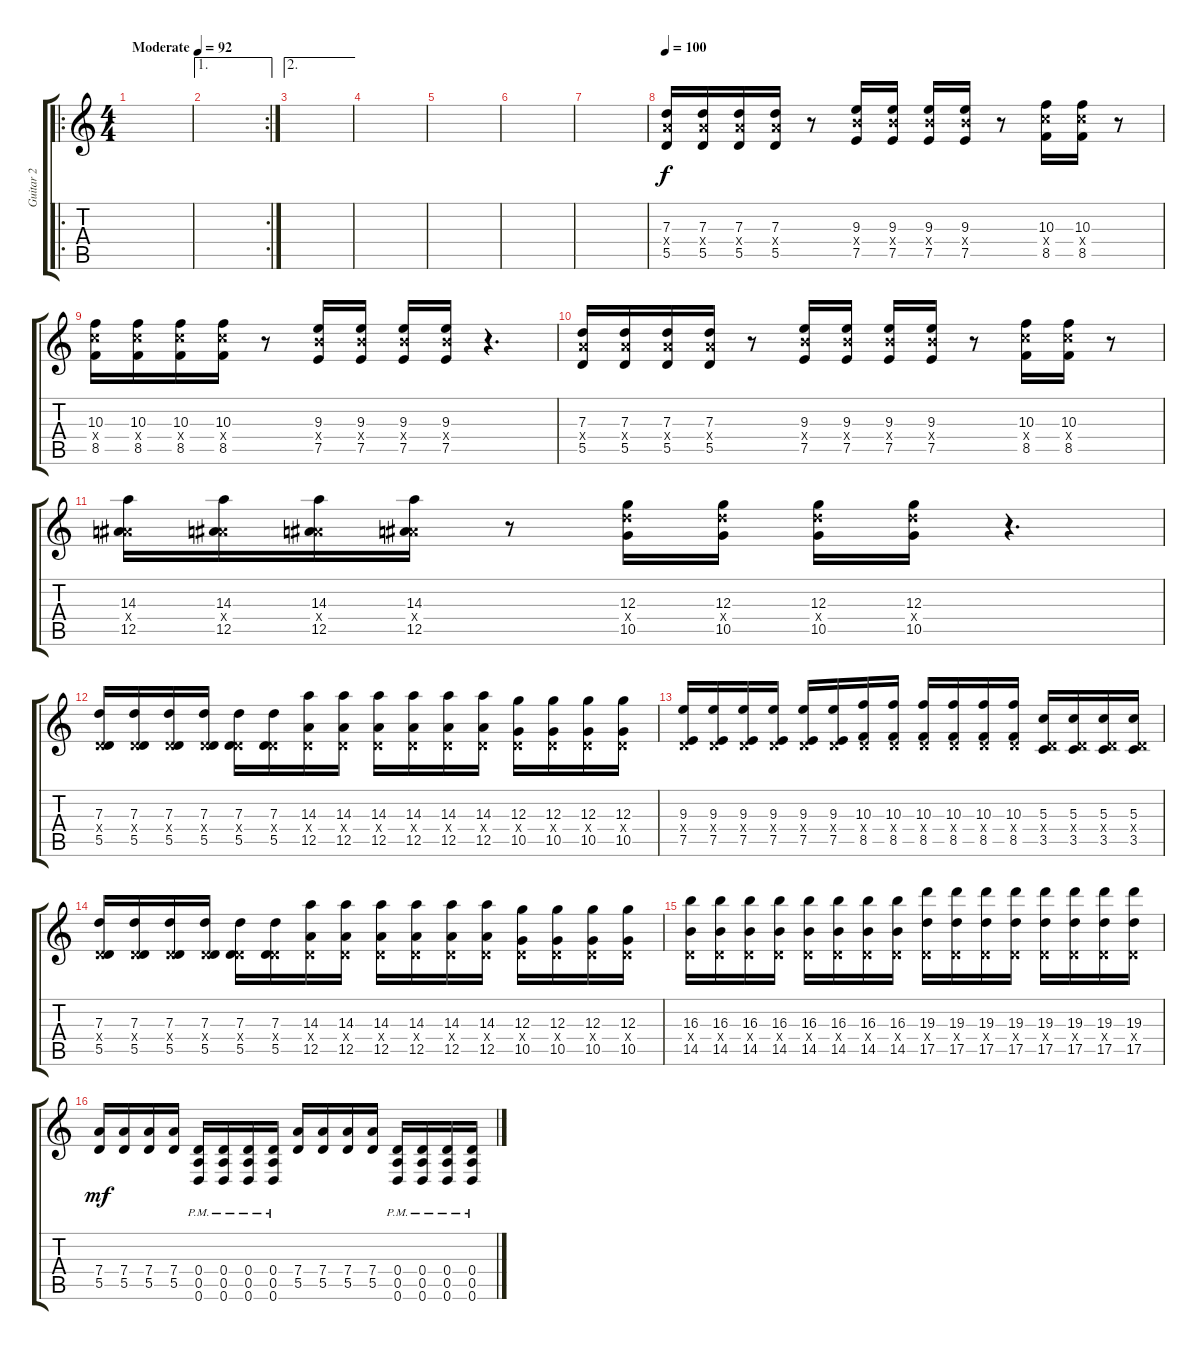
\track ("Guitar 2" "Guitar 2") {instrument distortionguitar}
\staff {score tabs}
\tuning (E4 B3 G3 D3 A2 D2) {hide}
\ro
\ts (4 4)
\tempo (92 "Moderate")
\tempo 90
\tempo (92 "Moderate")
\clef g2
\ks c
|
\ae 1
\rc 2
|
\ae 2
|
|
|
|
|
\tempo 100
(7.3 7.4{x} 5.5).16 (7.3 7.4{x} 5.5).16 (7.3 7.4{x} 5.5).16 (7.3 7.4{x} 5.5).16 r.8 (9.3 9.4{x} 7.5).16 (9.3 9.4{x} 7.5).16 (9.3 9.4{x} 7.5).16 (9.3 9.4{x} 7.5).16 r.8 (10.3 10.4{x} 8.5).16 (10.3 10.4{x} 8.5).16 r.8 |
(10.3 10.4{x} 8.5).16 (10.3 10.4{x} 8.5).16 (10.3 10.4{x} 8.5).16 (10.3 10.4{x} 8.5).16 r.8 (9.3 9.4{x} 7.5).16 (9.3 9.4{x} 7.5).16 (9.3 9.4{x} 7.5).16 (9.3 9.4{x} 7.5).16 r.4{d} |
(7.3 7.4{x} 5.5).16 (7.3 7.4{x} 5.5).16 (7.3 7.4{x} 5.5).16 (7.3 7.4{x} 5.5).16 r.8 (9.3 9.4{x} 7.5).16 (9.3 9.4{x} 7.5).16 (9.3 9.4{x} 7.5).16 (9.3 9.4{x} 7.5).16 r.8 (10.3 10.4{x} 8.5).16 (10.3 10.4{x} 8.5).16 r.8 |
(14.3 8.4{x} 12.5).16 (14.3 8.4{x} 12.5).16 (14.3 8.4{x} 12.5).16 (14.3 8.4{x} 12.5).16 r.8 (12.3 12.4{x} 10.5).16 (12.3 12.4{x} 10.5).16 (12.3 12.4{x} 10.5).16 (12.3 12.4{x} 10.5).16 r.4{d} |
(7.3 0.4{x} 5.5).16{dy f} (7.3 0.4{x} 5.5).16 (7.3 0.4{x} 5.5).16 (7.3 0.4{x} 5.5).16 (7.3 0.4{x} 5.5).16 (7.3 0.4{x} 5.5).16 (14.3 0.4{x} 12.5).16 (14.3 0.4{x} 12.5).16 (14.3 0.4{x} 12.5).16 (14.3 0.4{x} 12.5).16 (14.3 0.4{x} 12.5).16 (14.3 0.4{x} 12.5).16 (12.3 0.4{x} 10.5).16 (12.3 0.4{x} 10.5).16 (12.3 0.4{x} 10.5).16 (12.3 0.4{x} 10.5).16 |
(9.3 0.4{x} 7.5).16 (9.3 0.4{x} 7.5).16 (9.3 0.4{x} 7.5).16 (9.3 0.4{x} 7.5).16 (9.3 0.4{x} 7.5).16 (9.3 0.4{x} 7.5).16 (10.3 0.4{x} 8.5).16 (10.3 0.4{x} 8.5).16 (10.3 0.4{x} 8.5).16 (10.3 0.4{x} 8.5).16 (10.3 0.4{x} 8.5).16 (10.3 0.4{x} 8.5).16 (5.3 0.4{x} 3.5).16 (5.3 0.4{x} 3.5).16 (5.3 0.4{x} 3.5).16 (5.3 0.4{x} 3.5).16 |
(7.3 0.4{x} 5.5).16 (7.3 0.4{x} 5.5).16 (7.3 0.4{x} 5.5).16 (7.3 0.4{x} 5.5).16 (7.3 0.4{x} 5.5).16 (7.3 0.4{x} 5.5).16 (14.3 0.4{x} 12.5).16 (14.3 0.4{x} 12.5).16 (14.3 0.4{x} 12.5).16 (14.3 0.4{x} 12.5).16 (14.3 0.4{x} 12.5).16 (14.3 0.4{x} 12.5).16 (12.3 0.4{x} 10.5).16 (12.3 0.4{x} 10.5).16 (12.3 0.4{x} 10.5).16 (12.3 0.4{x} 10.5).16 |
(16.3 0.4{x} 14.5).16 (16.3 0.4{x} 14.5).16 (16.3 0.4{x} 14.5).16 (16.3 0.4{x} 14.5).16 (16.3 0.4{x} 14.5).16 (16.3 0.4{x} 14.5).16 (16.3 0.4{x} 14.5).16 (16.3 0.4{x} 14.5).16 (19.3 0.4{x} 17.5).16 (19.3 0.4{x} 17.5).16 (19.3 0.4{x} 17.5).16 (19.3 0.4{x} 17.5).16 (19.3 0.4{x} 17.5).16 (19.3 0.4{x} 17.5).16 (19.3 0.4{x} 17.5).16 (19.3 0.4{x} 17.5).16 |
(7.4 5.5).16{dy mf} (7.4 5.5).16 (7.4 5.5).16 (7.4 5.5).16 (0.4{pm} 0.5{pm} 0.6{pm}).16 (0.4{pm} 0.5{pm} 0.6{pm}).16 (0.4{pm} 0.5{pm} 0.6{pm}).16 (0.4{pm} 0.5{pm} 0.6{pm}).16 (7.4 5.5).16 (7.4 5.5).16 (7.4 5.5).16 (7.4 5.5).16 (0.4{pm} 0.5{pm} 0.6{pm}).16 (0.4{pm} 0.5{pm} 0.6{pm}).16 (0.4{pm} 0.5{pm} 0.6{pm}).16 (0.4{pm} 0.5{pm} 0.6{pm}).16
